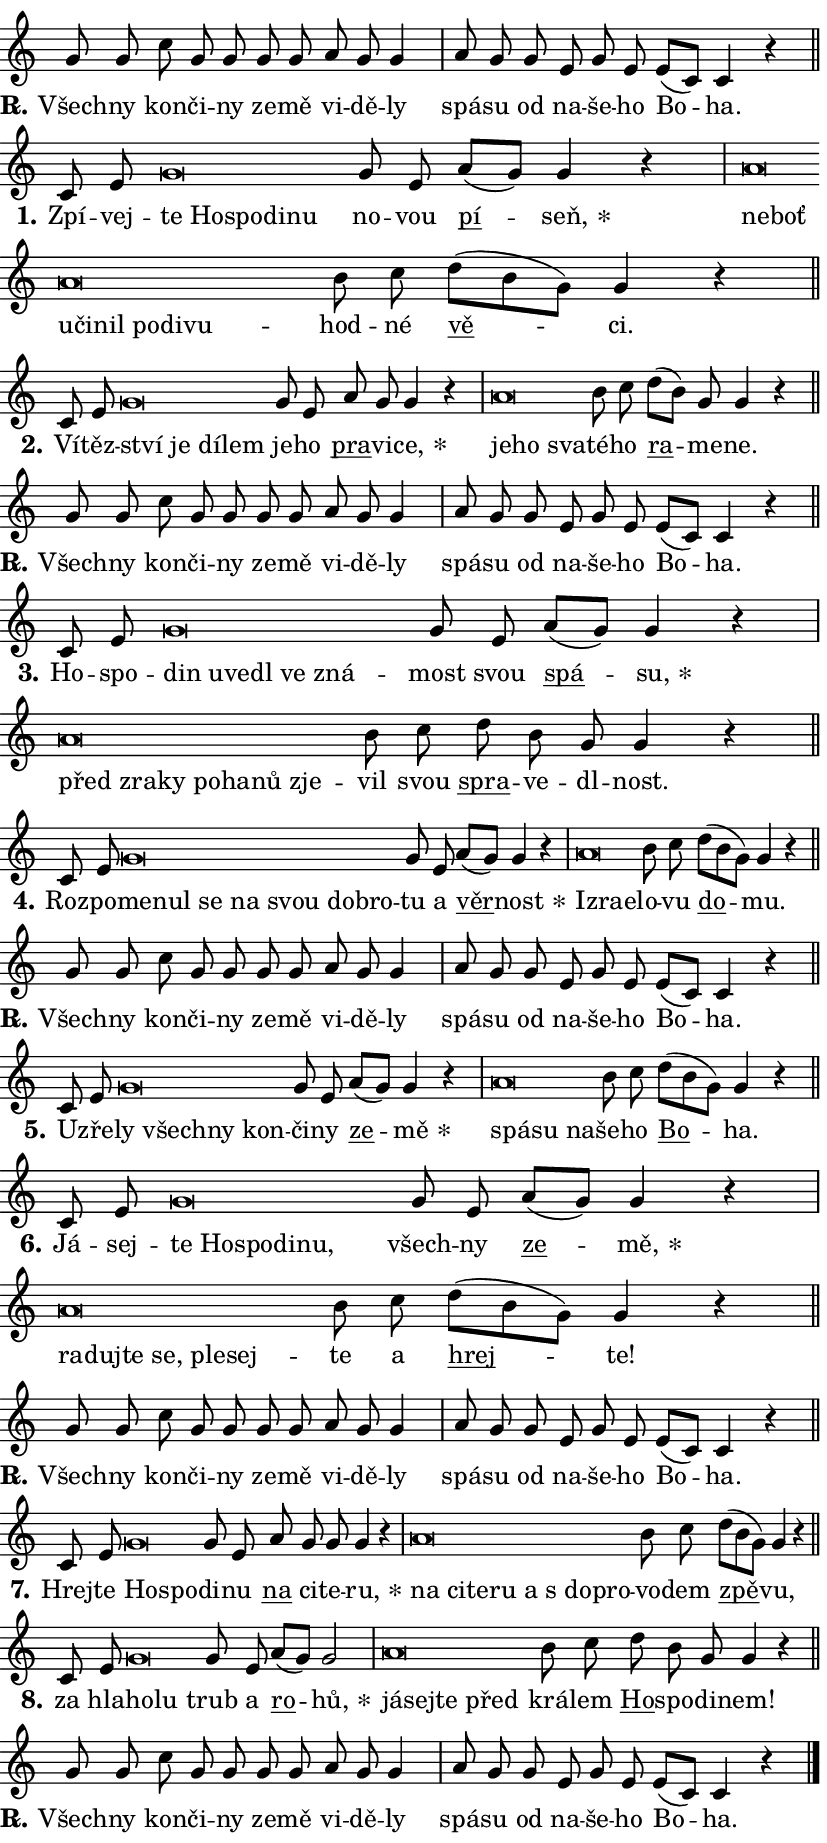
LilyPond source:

\version "2.24.0"
\header { tagline = "" }
\paper {
  indent = 0\cm
  top-margin = 0\cm
  right-margin = 0.13\cm % to fit lyric hyphens
  bottom-margin = 0\cm
  left-margin = 0\cm
  paper-width = 14\cm
  page-breaking = #ly:one-page-breaking
  system-system-spacing.basic-distance = #11
  score-system-spacing.basic-distance = #11
  ragged-last = ##f
}


%% Author: Thomas Morley
%% https://lists.gnu.org/archive/html/lilypond-user/2020-05/msg00002.html
#(define (line-position grob)
"Returns position of @var[grob} in current system:
   @code{'start}, if at first time-step
   @code{'end}, if at last time-step
   @code{'middle} otherwise
"
  (let* ((col (ly:item-get-column grob))
         (ln (ly:grob-object col 'left-neighbor))
         (rn (ly:grob-object col 'right-neighbor))
         (col-to-check-left (if (ly:grob? ln) ln col))
         (col-to-check-right (if (ly:grob? rn) rn col))
         (break-dir-left
           (and
             (ly:grob-property col-to-check-left 'non-musical #f)
             (ly:item-break-dir col-to-check-left)))
         (break-dir-right
           (and
             (ly:grob-property col-to-check-right 'non-musical #f)
             (ly:item-break-dir col-to-check-right))))
        (cond ((eqv? 1 break-dir-left) 'start)
              ((eqv? -1 break-dir-right) 'end)
              (else 'middle))))

#(define (tranparent-at-line-position vctor)
  (lambda (grob)
  "Relying on @code{line-position} select the relevant enry from @var{vctor}.
Used to determine transparency,"
    (case (line-position grob)
      ((end) (not (vector-ref vctor 0)))
      ((middle) (not (vector-ref vctor 1)))
      ((start) (not (vector-ref vctor 2))))))

noteHeadBreakVisibility =
#(define-music-function (break-visibility)(vector?)
"Makes @code{NoteHead}s transparent relying on @var{break-visibility}"
#{
  \override NoteHead.transparent =
    #(tranparent-at-line-position break-visibility)
#})

#(define delete-ledgers-for-transparent-note-heads
  (lambda (grob)
    "Reads whether a @code{NoteHead} is transparent.
If so this @code{NoteHead} is removed from @code{'note-heads} from
@var{grob}, which is supposed to be @code{LedgerLineSpanner}.
As a result ledgers are not printed for this @code{NoteHead}"
    (let* ((nhds-array (ly:grob-object grob 'note-heads))
           (nhds-list
             (if (ly:grob-array? nhds-array)
                 (ly:grob-array->list nhds-array)
                 '()))
           ;; Relies on the transparent-property being done before
           ;; Staff.LedgerLineSpanner.after-line-breaking is executed.
           ;; This is fragile ...
           (to-keep
             (remove
               (lambda (nhd)
                 (ly:grob-property nhd 'transparent #f))
               nhds-list)))
      ;; TODO find a better method to iterate over grob-arrays, similiar
      ;; to filter/remove etc for lists
      ;; For now rebuilt from scratch
      (set! (ly:grob-object grob 'note-heads)  '())
      (for-each
        (lambda (nhd)
          (ly:pointer-group-interface::add-grob grob 'note-heads nhd))
        to-keep))))

squashNotes = {
  \override NoteHead.X-extent = #'(-0.2 . 0.2)
  \override NoteHead.Y-extent = #'(-0.75 . 0)
  \override NoteHead.stencil =
    #(lambda (grob)
       (let ((pos (ly:grob-property grob 'staff-position)))
         (begin
           (if (< pos -7) (display "ERROR: Lower brevis then expected\n") (display ""))
           (if (<= pos -6) ly:text-interface::print ly:note-head::print))))
}
unSquashNotes = {
  \revert NoteHead.X-extent
  \revert NoteHead.Y-extent
  \revert NoteHead.stencil
}

hideNotes = \noteHeadBreakVisibility #begin-of-line-visible
unHideNotes = \noteHeadBreakVisibility #all-visible

% work-around for resetting accidentals
% https://lilypond.org/doc/v2.23/Documentation/notation/displaying-rhythms#unmetered-music
cadenzaMeasure = {
  \cadenzaOff
  \partial 1024 s1024
  \cadenzaOn
}

#(define-markup-command (accent layout props text) (markup?)
  "Underline accented syllable"
  (interpret-markup layout props
    #{\markup \override #'(offset . 4.3) \underline { #text }#}))

responsum = \markup \concat {
  "R" \hspace #-1.05 \path #0.1 #'((moveto 0 0.07) (lineto 0.9 0.8)) \hspace #0.05 "."
}

spaceSize = #0.6828661417322834 % exact space size for TeX Gyre Schola

\layout {
  \context {
    \Staff
    \remove "Time_signature_engraver"
    \override LedgerLineSpanner.after-line-breaking = #delete-ledgers-for-transparent-note-heads
  }
  \context {
    \Lyrics {
      \override LyricSpace.minimum-distance = \spaceSize
      \override LyricText.font-name = #"TeX Gyre Schola"
      \override LyricText.font-size = 1
      \override StanzaNumber.font-name = #"TeX Gyre Schola Bold"
      \override StanzaNumber.font-size = 1
    }
  }
  \context {
    \Score 
    \override NoteHead.text =
      #(lambda (grob) 
        (let ((pos (ly:grob-property grob 'staff-position)))
          #{\markup {
            \combine
              \halign #-0.55 \raise #(if (= pos -6) 0 0.5) \override #'(thickness . 2) \draw-line #'(3.2 . 0)
              \musicglyph "noteheads.sM1"
          }#}))
  }
}

% magnetic-lyrics.ily
%
%   written by
%     Jean Abou Samra <jean@abou-samra.fr>
%     Werner Lemberg <wl@gnu.org>
%
%   adapted by
%     Jiri Hon <jiri.hon@gmail.com>
%
% Version 2022-Apr-15

% https://www.mail-archive.com/lilypond-user@gnu.org/msg149350.html

#(define (Left_hyphen_pointer_engraver context)
   "Collect syllable-hyphen-syllable occurrences in lyrics and store
them in properties.  This engraver only looks to the left.  For
example, if the lyrics input is @code{foo -- bar}, it does the
following.

@itemize @bullet
@item
Set the @code{text} property of the @code{LyricHyphen} grob between
@q{foo} and @q{bar} to @code{foo}.

@item
Set the @code{left-hyphen} property of the @code{LyricText} grob with
text @q{foo} to the @code{LyricHyphen} grob between @q{foo} and
@q{bar}.
@end itemize

Use this auxiliary engraver in combination with the
@code{lyric-@/text::@/apply-@/magnetic-@/offset!} hook."
   (let ((hyphen #f)
         (text #f))
     (make-engraver
      (acknowledgers
       ((lyric-syllable-interface engraver grob source-engraver)
        (set! text grob)))
      (end-acknowledgers
       ((lyric-hyphen-interface engraver grob source-engraver)
        ;(when (not (grob::has-interface grob 'lyric-space-interface))
          (set! hyphen grob)));)
      ((stop-translation-timestep engraver)
       (when (and text hyphen)
         (ly:grob-set-object! text 'left-hyphen hyphen))
       (set! text #f)
       (set! hyphen #f)))))

#(define (lyric-text::apply-magnetic-offset! grob)
   "If the space between two syllables is less than the value in
property @code{LyricText@/.details@/.squash-threshold}, move the right
syllable to the left so that it gets concatenated with the left
syllable.

Use this function as a hook for
@code{LyricText@/.after-@/line-@/breaking} if the
@code{Left_@/hyphen_@/pointer_@/engraver} is active."
   (let ((hyphen (ly:grob-object grob 'left-hyphen #f)))
     (when hyphen
       (let ((left-text (ly:spanner-bound hyphen LEFT)))
         (when (grob::has-interface left-text 'lyric-syllable-interface)
           (let* ((common (ly:grob-common-refpoint grob left-text X))
                  (this-x-ext (ly:grob-extent grob common X))
                  (left-x-ext
                   (begin
                     ;; Trigger magnetism for left-text.
                     (ly:grob-property left-text 'after-line-breaking)
                     (ly:grob-extent left-text common X)))
                  ;; `delta` is the gap width between two syllables.
                  (delta (- (interval-start this-x-ext)
                            (interval-end left-x-ext)))
                  (details (ly:grob-property grob 'details))
                  (threshold (assoc-get 'squash-threshold details 0.2)))
             (when (< delta threshold)
               (let* (;; We have to manipulate the input text so that
                      ;; ligatures crossing syllable boundaries are not
                      ;; disabled.  For languages based on the Latin
                      ;; script this is essentially a beautification.
                      ;; However, for non-Western scripts it can be a
                      ;; necessity.
                      (lt (ly:grob-property left-text 'text))
                      (rt (ly:grob-property grob 'text))
                      (is-space (grob::has-interface hyphen 'lyric-space-interface))
                      (space (if is-space " " ""))
                      (extra-delta (if is-space spaceSize 0))
                      ;; Append new syllable.
                      (ltrt-space (if (and (string? lt) (string? rt))
                                (string-append lt space rt)
                                (make-concat-markup (list lt space rt))))
                      ;; Right-align `ltrt` to the right side.
                      (ltrt-space-markup (grob-interpret-markup
                               grob
                               (make-translate-markup
                                (cons (interval-length this-x-ext) 0)
                                (make-right-align-markup ltrt-space)))))
                 (begin
                   ;; Don't print `left-text`.
                   (ly:grob-set-property! left-text 'stencil #f)
                   ;; Set text and stencil (which holds all collected
                   ;; syllables so far) and shift it to the left.
                   (ly:grob-set-property! grob 'text ltrt-space)
                   (ly:grob-set-property! grob 'stencil ltrt-space-markup)
                   (ly:grob-translate-axis! grob (- (- delta extra-delta)) X))))))))))


#(define (lyric-hyphen::displace-bounds-first grob)
   ;; Make very sure this callback isn't triggered too early.
   (let ((left (ly:spanner-bound grob LEFT))
         (right (ly:spanner-bound grob RIGHT)))
     (ly:grob-property left 'after-line-breaking)
     (ly:grob-property right 'after-line-breaking)
     (ly:lyric-hyphen::print grob)))

squashThreshold = #0.4

\layout {
  \context {
    \Lyrics
    \consists #Left_hyphen_pointer_engraver
    \override LyricText.after-line-breaking =
      #lyric-text::apply-magnetic-offset!
    \override LyricHyphen.stencil = #lyric-hyphen::displace-bounds-first
    \override LyricText.details.squash-threshold = \squashThreshold
    \override LyricHyphen.minimum-distance = 0
    \override LyricHyphen.minimum-length = \squashThreshold
  }
}

squashText = \override LyricText.details.squash-threshold = 9999
unSquashText = \override LyricText.details.squash-threshold = \squashThreshold

leftText = \override LyricText.self-alignment-X = #LEFT
unLeftText = \revert LyricText.self-alignment-X

starOffset = #(lambda (grob) 
                (let ((x_offset (ly:self-alignment-interface::aligned-on-x-parent grob)))
                  (if (= x_offset 0) 0 (+ x_offset 1.2))))

star = #(define-music-function (syllable)(string?)
"Append star separator at the end of a syllable"
#{
  \once \override LyricText.X-offset = #starOffset
  \lyricmode { \markup {
    #syllable
    \override #'((font-name . "TeX Gyre Schola Bold")) \hspace #0.2 \lower #0.65 \larger "*"
  } }
#})

starAccent = #(define-music-function (syllable)(string?)
"Append star separator at the end of a syllable and make accent"
#{
  \once \override LyricText.X-offset = #starOffset
  \lyricmode { \markup {
    \accent #syllable
    \override #'((font-name . "TeX Gyre Schola Bold")) \hspace #0.2 \lower #0.65 \larger "*"
  } }
#})

breath = #(define-music-function (syllable)(string?)
"Append breathing indicator at the end of a syllable"
#{
  \lyricmode { \markup { #syllable "+" } }
#})

optionalBreath = #(define-music-function (syllable)(string?)
"Append optional breathing indicator at the end of a syllable"
#{
  \lyricmode { \markup { #syllable "(+)" } }
#})


\score {
    <<
        \new Voice = "melody" { \cadenzaOn \key c \major \relative { g'8 g c g g g g \bar "" a g g4 \cadenzaMeasure \bar "|" a8 g \bar "" g e g e \bar "" e[( c)] c4 r \cadenzaMeasure \bar "||" \break } }
        \new Lyrics \lyricsto "melody" { \lyricmode { \set stanza = \responsum
Všech -- ny kon -- či -- ny ze -- mě vi -- dě -- ly spá -- su od na -- še -- ho Bo -- ha. } }
    >>
    \layout {}
}

\score {
    <<
        \new Voice = "melody" { \cadenzaOn \key c \major \relative { c'8 e \bar "" \squashNotes g\breve*1/16 \hideNotes \breve*1/16 \bar "" \breve*1/16 \bar "" \breve*1/16 \breve*1/16 \bar "" \unHideNotes \unSquashNotes g8 e \bar "" a[( g)] g4 r \cadenzaMeasure \bar "|" \squashNotes a\breve*1/16 \hideNotes \breve*1/16 \bar "" \breve*1/16 \bar "" \breve*1/16 \bar "" \breve*1/16 \bar "" \breve*1/16 \bar "" \breve*1/16 \breve*1/16 \bar "" \unHideNotes \unSquashNotes b8 c \bar "" d[( b g)] g4 r \cadenzaMeasure \bar "||" \break } }
        \new Lyrics \lyricsto "melody" { \lyricmode { \set stanza = "1."
Zpí -- vej -- \leftText te \squashText Ho -- spo -- di -- nu \unLeftText \unSquashText no -- vou \markup \accent pí -- \star seň, \leftText ne -- \squashText boť u -- či -- nil po -- di -- vu -- \unLeftText \unSquashText hod -- né \markup \accent vě -- ci. } }
    >>
    \layout {}
}

\score {
    <<
        \new Voice = "melody" { \cadenzaOn \key c \major \relative { c'8 e \bar "" \squashNotes g\breve*1/16 \hideNotes \breve*1/16 \bar "" \breve*1/16 \breve*1/16 \bar "" \unHideNotes \unSquashNotes g8 e \bar "" a g g4 r \cadenzaMeasure \bar "|" \squashNotes a\breve*1/16 \hideNotes \breve*1/16 \breve*1/16 \bar "" \unHideNotes \unSquashNotes b8 c \bar "" d[( b)] g g4 r \cadenzaMeasure \bar "||" \break } }
        \new Lyrics \lyricsto "melody" { \lyricmode { \set stanza = "2."
Ví -- těz -- \leftText ství \squashText je dí -- lem \unLeftText \unSquashText je -- ho \markup \accent pra -- vi -- \star ce, \leftText je -- \squashText ho sva -- \unLeftText \unSquashText té -- ho \markup \accent ra -- me -- ne. } }
    >>
    \layout {}
}

\score {
    <<
        \new Voice = "melody" { \cadenzaOn \key c \major \relative { g'8 g c g g g g \bar "" a g g4 \cadenzaMeasure \bar "|" a8 g \bar "" g e g e \bar "" e[( c)] c4 r \cadenzaMeasure \bar "||" \break } }
        \new Lyrics \lyricsto "melody" { \lyricmode { \set stanza = \responsum
Všech -- ny kon -- či -- ny ze -- mě vi -- dě -- ly spá -- su od na -- še -- ho Bo -- ha. } }
    >>
    \layout {}
}

\score {
    <<
        \new Voice = "melody" { \cadenzaOn \key c \major \relative { c'8 e \bar "" \squashNotes g\breve*1/16 \hideNotes \breve*1/16 \bar "" \breve*1/16 \bar "" \breve*1/16 \bar "" \breve*1/16 \breve*1/16 \bar "" \unHideNotes \unSquashNotes g8 e \bar "" a[( g)] g4 r \cadenzaMeasure \bar "|" \squashNotes a\breve*1/16 \hideNotes \breve*1/16 \bar "" \breve*1/16 \bar "" \breve*1/16 \bar "" \breve*1/16 \bar "" \breve*1/16 \breve*1/16 \bar "" \unHideNotes \unSquashNotes b8 c \bar "" d b g g4 r \cadenzaMeasure \bar "||" \break } }
        \new Lyrics \lyricsto "melody" { \lyricmode { \set stanza = "3."
Ho -- spo -- \leftText din \squashText u -- ve -- dl ve zná -- \unLeftText \unSquashText most svou \markup \accent spá -- \star su, \leftText před \squashText zra -- ky po -- ha -- nů zje -- \unLeftText \unSquashText vil svou \markup \accent spra -- ve -- dl -- nost. } }
    >>
    \layout {}
}

\score {
    <<
        \new Voice = "melody" { \cadenzaOn \key c \major \relative { c'8 e \bar "" \squashNotes g\breve*1/16 \hideNotes \breve*1/16 \bar "" \breve*1/16 \bar "" \breve*1/16 \bar "" \breve*1/16 \bar "" \breve*1/16 \breve*1/16 \bar "" \unHideNotes \unSquashNotes g8 e \bar "" a[( g)] g4 r \cadenzaMeasure \bar "|" \squashNotes a\breve*1/16 \hideNotes \breve*1/16 \breve*1/16 \bar "" \unHideNotes \unSquashNotes b8 c \bar "" d[( b g)] g4 r \cadenzaMeasure \bar "||" \break } }
        \new Lyrics \lyricsto "melody" { \lyricmode { \set stanza = "4."
Roz -- po -- \leftText me -- \squashText nul se na svou dob -- ro -- \unLeftText \unSquashText tu a \markup \accent věr -- \star nost \leftText Iz -- \squashText ra -- e -- \unLeftText \unSquashText lo -- vu \markup \accent do -- mu. } }
    >>
    \layout {}
}

\score {
    <<
        \new Voice = "melody" { \cadenzaOn \key c \major \relative { g'8 g c g g g g \bar "" a g g4 \cadenzaMeasure \bar "|" a8 g \bar "" g e g e \bar "" e[( c)] c4 r \cadenzaMeasure \bar "||" \break } }
        \new Lyrics \lyricsto "melody" { \lyricmode { \set stanza = \responsum
Všech -- ny kon -- či -- ny ze -- mě vi -- dě -- ly spá -- su od na -- še -- ho Bo -- ha. } }
    >>
    \layout {}
}

\score {
    <<
        \new Voice = "melody" { \cadenzaOn \key c \major \relative { c'8 e \bar "" \squashNotes g\breve*1/16 \hideNotes \breve*1/16 \bar "" \breve*1/16 \breve*1/16 \bar "" \unHideNotes \unSquashNotes g8 e \bar "" a[( g)] g4 r \cadenzaMeasure \bar "|" \squashNotes a\breve*1/16 \hideNotes \breve*1/16 \breve*1/16 \bar "" \unHideNotes \unSquashNotes b8 c \bar "" d[( b g)] g4 r \cadenzaMeasure \bar "||" \break } }
        \new Lyrics \lyricsto "melody" { \lyricmode { \set stanza = "5."
U -- zře -- \leftText ly \squashText všech -- ny kon -- \unLeftText \unSquashText či -- ny \markup \accent ze -- \star mě \leftText spá -- \squashText su na -- \unLeftText \unSquashText še -- ho \markup \accent Bo -- ha. } }
    >>
    \layout {}
}

\score {
    <<
        \new Voice = "melody" { \cadenzaOn \key c \major \relative { c'8 e \bar "" \squashNotes g\breve*1/16 \hideNotes \breve*1/16 \bar "" \breve*1/16 \bar "" \breve*1/16 \breve*1/16 \bar "" \unHideNotes \unSquashNotes g8 e \bar "" a[( g)] g4 r \cadenzaMeasure \bar "|" \squashNotes a\breve*1/16 \hideNotes \breve*1/16 \bar "" \breve*1/16 \bar "" \breve*1/16 \bar "" \breve*1/16 \breve*1/16 \bar "" \unHideNotes \unSquashNotes b8 c \bar "" d[( b g)] g4 r \cadenzaMeasure \bar "||" \break } }
        \new Lyrics \lyricsto "melody" { \lyricmode { \set stanza = "6."
Já -- sej -- \leftText te \squashText Ho -- spo -- di -- nu, \unLeftText \unSquashText všech -- ny \markup \accent ze -- \star mě, \leftText ra -- \squashText duj -- te se, ple -- sej -- \unLeftText \unSquashText te a \markup \accent hrej -- te! } }
    >>
    \layout {}
}

\score {
    <<
        \new Voice = "melody" { \cadenzaOn \key c \major \relative { g'8 g c g g g g \bar "" a g g4 \cadenzaMeasure \bar "|" a8 g \bar "" g e g e \bar "" e[( c)] c4 r \cadenzaMeasure \bar "||" \break } }
        \new Lyrics \lyricsto "melody" { \lyricmode { \set stanza = \responsum
Všech -- ny kon -- či -- ny ze -- mě vi -- dě -- ly spá -- su od na -- še -- ho Bo -- ha. } }
    >>
    \layout {}
}

\score {
    <<
        \new Voice = "melody" { \cadenzaOn \key c \major \relative { c'8 e \bar "" \squashNotes g\breve*1/16 \hideNotes \breve*1/16 \bar "" \unHideNotes \unSquashNotes g8 e \bar "" a g g g4 r \cadenzaMeasure \bar "|" \squashNotes a\breve*1/16 \hideNotes \breve*1/16 \bar "" \breve*1/16 \bar "" \breve*1/16 \bar "" \breve*1/16 \bar "" \breve*1/16 \breve*1/16 \bar "" \unHideNotes \unSquashNotes b8 c \bar "" d[( b g)] g4 r \cadenzaMeasure \bar "||" \break } }
        \new Lyrics \lyricsto "melody" { \lyricmode { \set stanza = "7."
Hrej -- te \leftText Ho -- \squashText spo -- \unLeftText \unSquashText di -- nu \markup \accent na ci -- te -- \star ru, \leftText na \squashText ci -- te -- ru a "s do" -- pro -- \unLeftText \unSquashText vo -- dem \markup \accent zpě -- vu, } }
    >>
    \layout {}
}

\score {
    <<
        \new Voice = "melody" { \cadenzaOn \key c \major \relative { c'8 e \bar "" \squashNotes g\breve*1/16 \hideNotes \breve*1/16 \bar "" \unHideNotes \unSquashNotes g8 e \bar "" a[( g)] g2 \cadenzaMeasure \bar "|" \squashNotes a\breve*1/16 \hideNotes \breve*1/16 \bar "" \breve*1/16 \breve*1/16 \bar "" \unHideNotes \unSquashNotes b8 c \bar "" d b g g4 r \cadenzaMeasure \bar "||" \break } }
        \new Lyrics \lyricsto "melody" { \lyricmode { \set stanza = "8."
za hla -- \leftText ho -- \squashText lu \unLeftText \unSquashText trub a \markup \accent ro -- \star hů, \leftText já -- \squashText sej -- te před \unLeftText \unSquashText krá -- lem \markup \accent Ho -- spo -- di -- nem! } }
    >>
    \layout {}
}

\score {
    <<
        \new Voice = "melody" { \cadenzaOn \key c \major \relative { g'8 g c g g g g \bar "" a g g4 \cadenzaMeasure \bar "|" a8 g \bar "" g e g e \bar "" e[( c)] c4 r \cadenzaMeasure \bar "||" \break } \bar "|." }
        \new Lyrics \lyricsto "melody" { \lyricmode { \set stanza = \responsum
Všech -- ny kon -- či -- ny ze -- mě vi -- dě -- ly spá -- su od na -- še -- ho Bo -- ha. } }
    >>
    \layout {}
}
